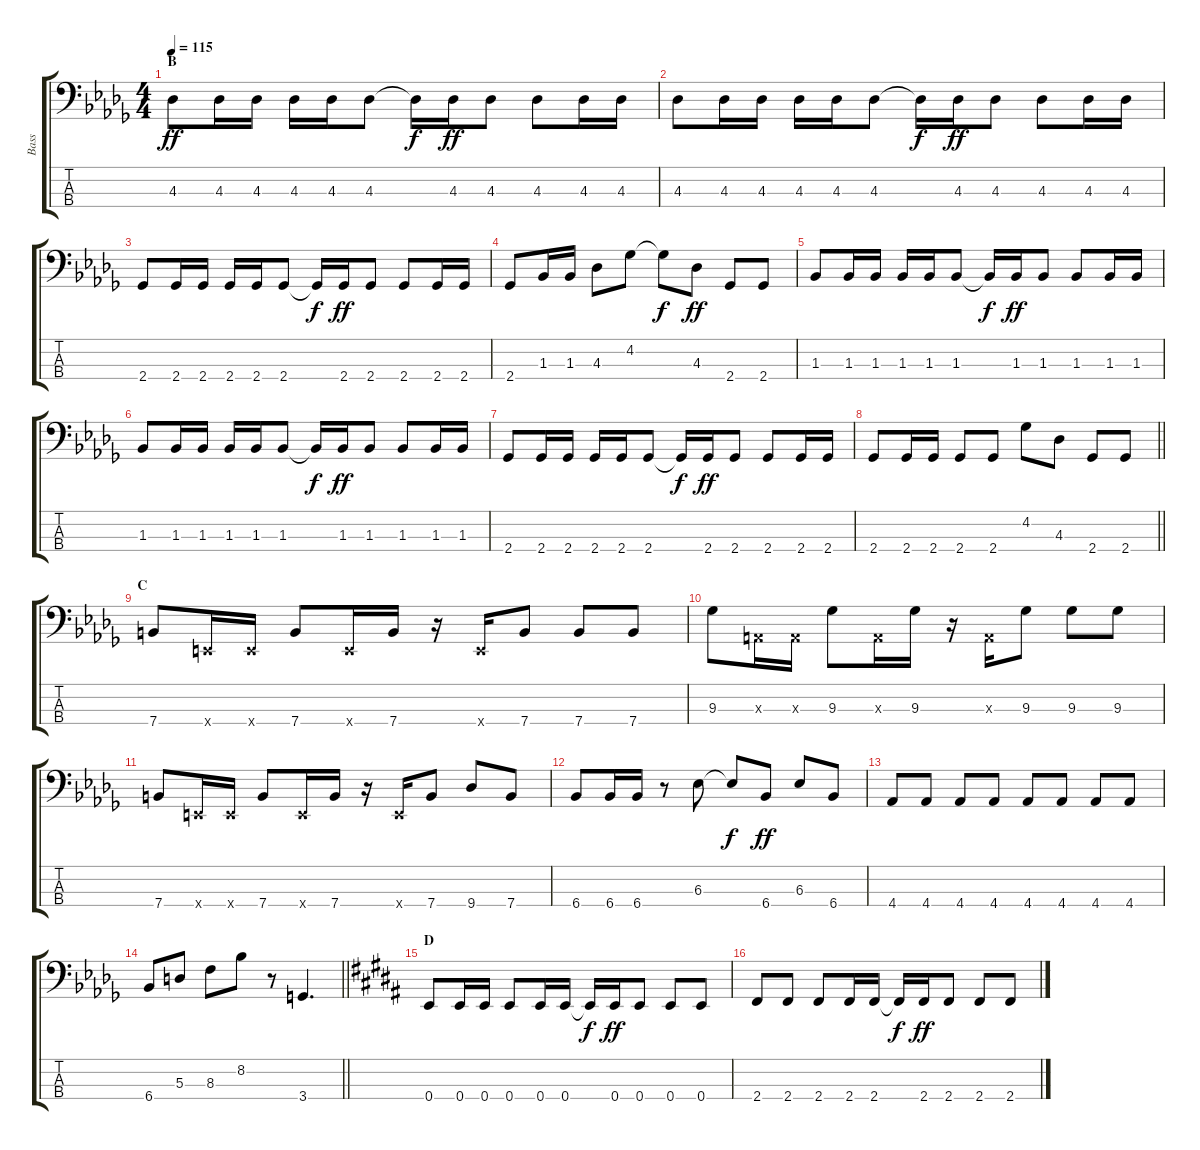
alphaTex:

\track ("Bass" "Bass") {instrument electricbasspick}
\staff {score tabs}
\tuning (G2 D2 A1 E1) {hide}
\ts (4 4)
\section ("" "B")
\tempo 115
\clef f4
\ks db
4.3.8{dy ff} 4.3.16 4.3.16 4.3.16 4.3.16 4.3.8 4.3{t}.16{dy f} 4.3.16{dy ff} 4.3.8 4.3.8 4.3.16 4.3.16 |
4.3.8 4.3.16 4.3.16 4.3.16 4.3.16 4.3.8 4.3{t}.16{dy f} 4.3.16{dy ff} 4.3.8 4.3.8 4.3.16 4.3.16 |
2.4.8 2.4.16 2.4.16 2.4.16 2.4.16 2.4.8 2.4{t}.16{dy f} 2.4.16{dy ff} 2.4.8 2.4.8 2.4.16 2.4.16 |
2.4.8 1.3.16 1.3.16 4.3.8 4.2.8 4.2{t}.8{dy f} 4.3.8{dy ff} 2.4.8 2.4.8 |
1.3.8 1.3.16 1.3.16 1.3.16 1.3.16 1.3.8 1.3{t}.16{dy f} 1.3.16{dy ff} 1.3.8 1.3.8 1.3.16 1.3.16 |
1.3.8 1.3.16 1.3.16 1.3.16 1.3.16 1.3.8 1.3{t}.16{dy f} 1.3.16{dy ff} 1.3.8 1.3.8 1.3.16 1.3.16 |
2.4.8 2.4.16 2.4.16 2.4.16 2.4.16 2.4.8 2.4{t}.16{dy f} 2.4.16{dy ff} 2.4.8 2.4.8 2.4.16 2.4.16 |
\barLineRight lightlight
2.4.8 2.4.16 2.4.16 2.4.8 2.4.8 4.2.8 4.3.8 2.4.8 2.4.8 |
\section ("" "C")
7.4.8 0.4{x}.16 0.4{x}.16 7.4.8 0.4{x}.16 7.4.16 r.16 0.4{x}.16 7.4.8 7.4.8 7.4.8 |
9.3.8 0.3{x}.16 0.3{x}.16 9.3.8 0.3{x}.16 9.3.16 r.16 0.3{x}.16 9.3.8 9.3.8 9.3.8 |
7.4.8 0.4{x}.16 0.4{x}.16 7.4.8 0.4{x}.16 7.4.16 r.16 0.4{x}.16 7.4.8 9.4.8 7.4.8 |
6.4.8 6.4.16 6.4.16 r.8 6.3.8 6.3{t}.8{dy f} 6.4.8{dy ff} 6.3.8 6.4.8 |
4.4.8 4.4.8 4.4.8 4.4.8 4.4.8 4.4.8 4.4.8 4.4.8 |
\barLineRight lightlight
6.4.8 5.3.8 8.3.8 8.2.8 r.8 3.4.4{d} |
\section ("" "D")
\ks b
0.4.8 0.4.16 0.4.16 0.4.8 0.4.16 0.4.16 0.4{t}.16{dy f} 0.4.16{dy ff} 0.4.8 0.4.8 0.4.8 |
2.4.8 2.4.8 2.4.8 2.4.16 2.4.16 2.4{t}.16{dy f} 2.4.16{dy ff} 2.4.8 2.4.8 2.4.8
